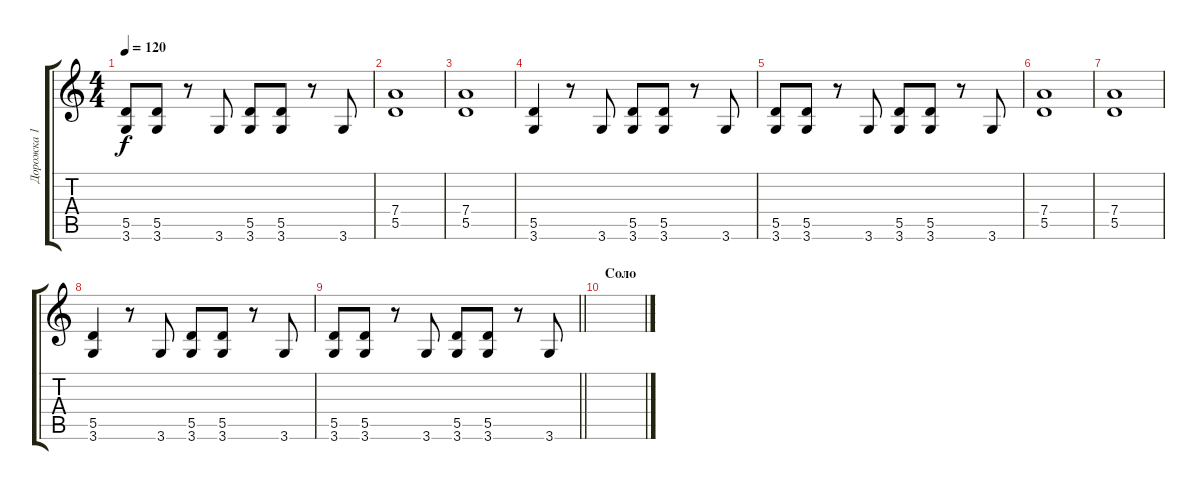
\track ("Дорожка 1" "Дорожка 1") {instrument distortionguitar}
\staff {score tabs}
\tuning (E4 B3 G3 D3 A2 E2) {hide}
\ts (4 4)
\tempo 120
\clef g2
\ks c
(5.5 3.6).8{dy f} (5.5 3.6).8 r.8 3.6.8 (5.5 3.6).8 (5.5 3.6).8 r.8 3.6.8 |
(7.4 5.5).1 |
(7.4 5.5).1 |
(5.5 3.6).4 r.8 3.6.8 (5.5 3.6).8 (5.5 3.6).8 r.8 3.6.8 |
(5.5 3.6).8 (5.5 3.6).8 r.8 3.6.8 (5.5 3.6).8 (5.5 3.6).8 r.8 3.6.8 |
(7.4 5.5).1 |
(7.4 5.5).1 |
(5.5 3.6).4 r.8 3.6.8 (5.5 3.6).8 (5.5 3.6).8 r.8 3.6.8 |
\barLineRight lightlight
(5.5 3.6).8 (5.5 3.6).8 r.8 3.6.8 (5.5 3.6).8 (5.5 3.6).8 r.8 3.6.8 |
\section ("" "Соло")
